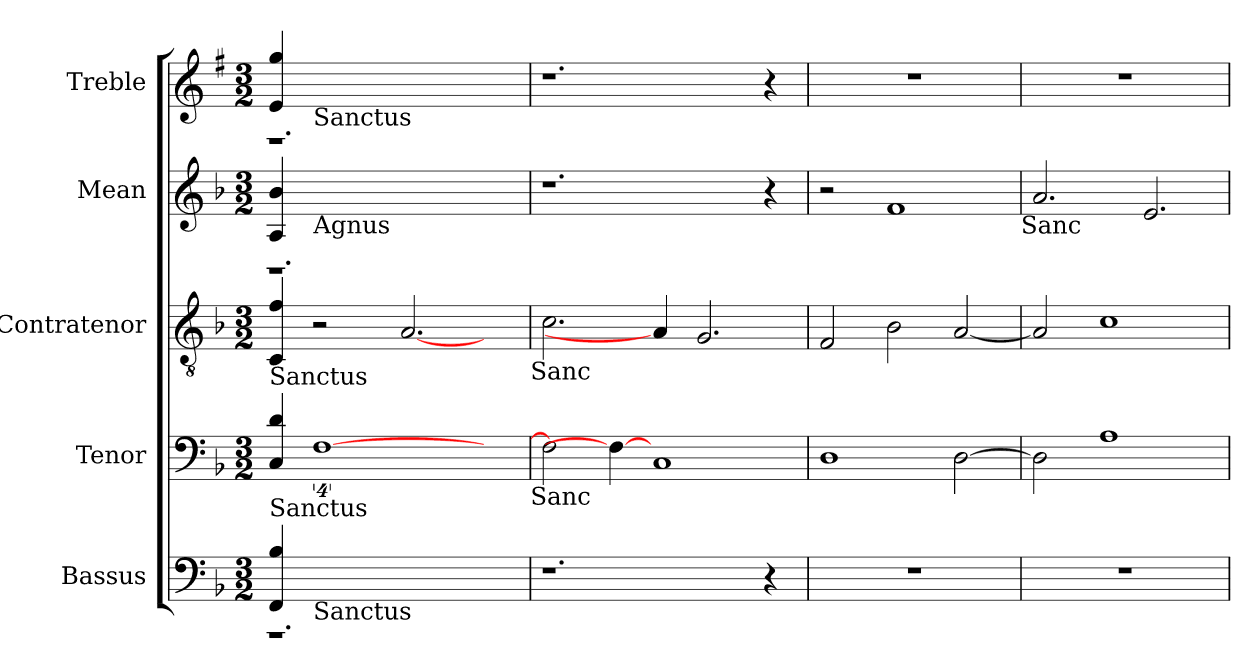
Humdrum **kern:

**kern	**kern	**kern	**kern	**kern
*part5	*part4	*part3	*part2	*part1
*staff5	*staff4	*staff3	*staff2	*staff1
*I"Bassus	*I"Tenor	*I"Contratenor	*I"Mean	*I"Treble
*I'B.	*I'T.	*I'Ct.	*I'M.	*I'Tr.
*clefF4	*clefF4	*clefGv2	*clefG2	*clefG2
*ITrd7c12	*	*	*	*ITrd1c2
*k[b-]	*k[b-]	*k[b-]	*k[b-]	*k[b-]
*F:	*F:	*F:	*F:	*F:
*M3/2	*M3/2	*M3/2	*M3/2	*M3/2
=1	=1	=1	=1	=1
*^	*	*	*^	*^
*	*^	*	*	*	*^	*	*^
!	!	!	!	!LO:TX:b:t=Sanctus	!	!	!	!	!	!
!LO:TX:a:t=Sanctus	!	!	!	!	!	!	!	!	!	!
4ryy	4FFF/ 4BB-/	1.r	4C/ 4d/	4C/ 4f/	4ryy	4A/ 4b-/	1.r	4ryy	4d/ 4ff/	1.r
!	!	!	!	!	!	!	!	!LO:TX:b:t=Sanctus	!	!
!	!	!	!	!	!LO:TX:b:t=Agnus	!	!	!	!	!
!LO:TX:b:t=Sanctus	!	!	!	!	!	!	!	!	!	!
4ryy	4ryy	.	[>4%5F	2r	4ryy	4ryy	.	4ryy	4ryy	.
1ryy	1ryy	.	.	.	1ryy	1ryy	.	1ryy	1ryy	.
.	.	.	.	[2.A	.	.	.	.	.	.
4ryy	4ryy	4ryy	4ryy	4ryy	4ryy	4ryy	4ryy	4ryy	4ryy	4ryy
!	!	!	!	!LO:TX:b:t=Sanc	!	!	!	!	!	!
!	!	!	!LO:TX:b:t=Sanc	!	!	!	!	!	!	!
=2	=2	=2	=2	=2	=2	=2	=2	=2	=2	=2
!LO:N:vis=1	!	!	!	!	!LO:N:vis=1	!	!	!LO:N:vis=1	!	!
*	*	*	*	*	*v	*v	*v	*	*	*
*v	*v	*v	*	*	*	*v	*v	*v
1.r	2F\]	2.c\	1.r	1.r
.	4F_	.	.	.
.	1C	4A]	.	.
.	.	2.G/	.	.
4r	.	.	4r	4r
=3	=3	=3	=3	=3
!LO:N:vis=1	!	!	!	!LO:N:vis=1
1.r	1D	2F/	2r	1.r
.	.	2B-\	1f	.
.	[>2D\	[<2A/	.	.
!	!	!	!LO:TX:b:t=Sanc	!
=4	=4	=4	=4	=4
!LO:N:vis=1	!	!	!	!LO:N:vis=1
1.r	2D\]	2A/]	2.a/	1.r
.	1A	1c	.	.
.	.	.	2.e/	.
=	=	=	=	=
*-	*-	*-	*-	*-
